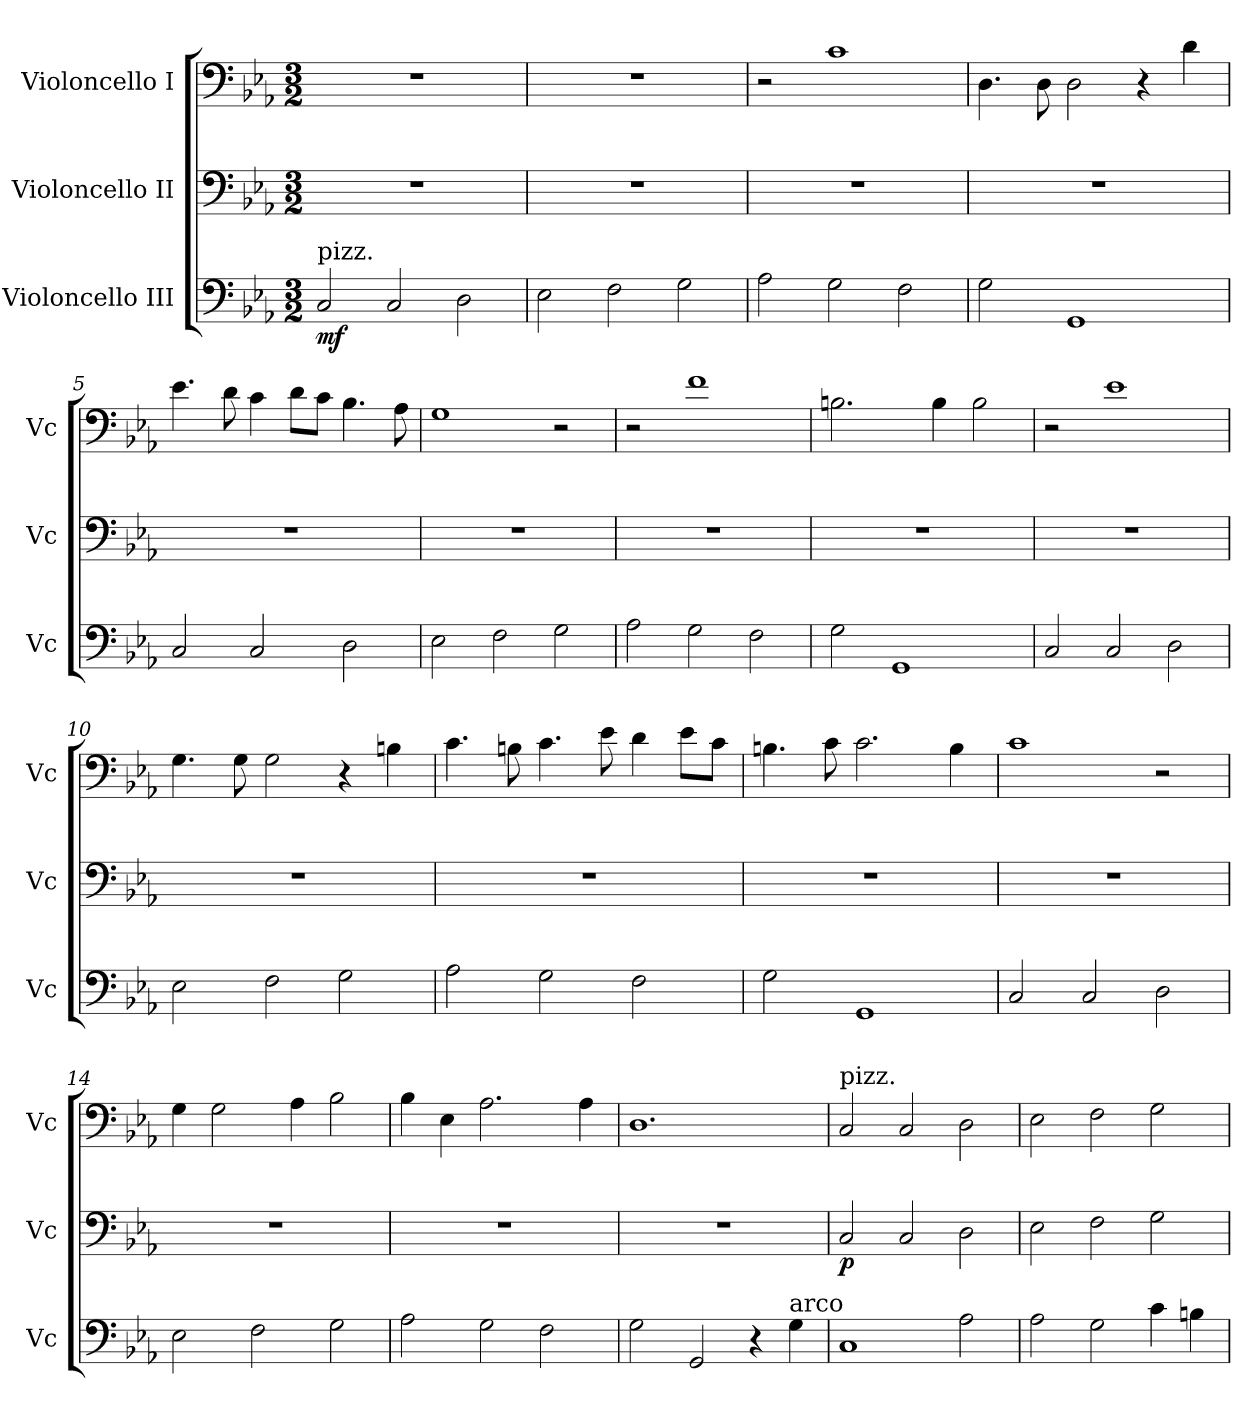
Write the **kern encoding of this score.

**kern	**dynam	**kern	**dynam	**kern
*part3	*part3	*part2	*part2	*part1
*staff3	*staff3	*staff2	*staff2	*staff1
*I"Violoncello III	*	*I"Violoncello II	*	*I"Violoncello I
*I'Vc	*	*I'Vc	*	*I'Vc
*clefF4	*	*clefF4	*	*clefF4
*k[b-e-a-]	*	*k[b-e-a-]	*	*k[b-e-a-]
*M3/2	*	*M3/2	*	*M3/2
=1	=1	=1	=1	=1
!LO:TX:a:t=pizz.	!	!	!	!
!	!LO:DY:b	!	!	!
2C/	mf	1.r	.	1.r
2C/	.	.	.	.
2D\	.	.	.	.
=2	=2	=2	=2	=2
2E-\	.	1.r	.	1.r
2F\	.	.	.	.
2G\	.	.	.	.
=3	=3	=3	=3	=3
2A-\	.	1.r	.	2r
2G\	.	.	.	1c
2F\	.	.	.	.
=4	=4	=4	=4	=4
2G\	.	1.r	.	4.D\
.	.	.	.	8D\
1GG	.	.	.	2D\
.	.	.	.	4r
.	.	.	.	4d\
=5	=5	=5	=5	=5
2C/	.	1.r	.	4.e-\
.	.	.	.	8d\
2C/	.	.	.	4c\
.	.	.	.	8d\L
.	.	.	.	8c\J
2D\	.	.	.	4.B-\
.	.	.	.	8A-\
=6	=6	=6	=6	=6
2E-\	.	1.r	.	1G
2F\	.	.	.	.
2G\	.	.	.	2r
!!LO:LB:g=z
=7	=7	=7	=7	=7
2A-\	.	1.r	.	2r
2G\	.	.	.	1f
2F\	.	.	.	.
=8	=8	=8	=8	=8
2G\	.	1.r	.	2.Bn\
1GG	.	.	.	.
.	.	.	.	4B\
.	.	.	.	2B\
=9	=9	=9	=9	=9
2C/	.	1.r	.	2r
2C/	.	.	.	1e-
2D\	.	.	.	.
=10	=10	=10	=10	=10
2E-\	.	1.r	.	4.G\
.	.	.	.	8G\
2F\	.	.	.	2G\
2G\	.	.	.	4r
.	.	.	.	4Bn\
=11	=11	=11	=11	=11
2A-\	.	1.r	.	4.c\
.	.	.	.	8Bn\
2G\	.	.	.	4.c\
.	.	.	.	8e-\
2F\	.	.	.	4d\
.	.	.	.	8e-\L
.	.	.	.	8c\J
=12	=12	=12	=12	=12
2G\	.	1.r	.	4.Bn\
.	.	.	.	8c\
1GG	.	.	.	2.c\
.	.	.	.	4B\
=13	=13	=13	=13	=13
2C/	.	1.r	.	1c
2C/	.	.	.	.
2D\	.	.	.	2r
!!LO:LB:g=z
=14	=14	=14	=14	=14
2E-\	.	1.r	.	4G\
.	.	.	.	2G\
2F\	.	.	.	.
.	.	.	.	4A-\
2G\	.	.	.	2B-\
=15	=15	=15	=15	=15
2A-\	.	1.r	.	4B-\
.	.	.	.	4E-\
2G\	.	.	.	2.A-\
2F\	.	.	.	.
.	.	.	.	4A-\
=16	=16	=16	=16	=16
2G\	.	1.r	.	1.D
2GG/	.	.	.	.
4r	.	.	.	.
!LO:TX:a:t=arco	!	!	!	!
4G\	.	.	.	.
=17	=17	=17	=17	=17
!	!	!	!	!LO:TX:a:t=pizz.
!	!	!	!LO:DY:b	!
1C	.	2C/	p	2C/
.	.	2C/	.	2C/
2A-\	.	2D\	.	2D\
=18	=18	=18	=18	=18
2A-\	.	2E-\	.	2E-\
2G\	.	2F\	.	2F\
4c\	.	2G\	.	2G\
4Bn\	.	.	.	.
=	=	=	=	=
*-	*-	*-	*-	*-
